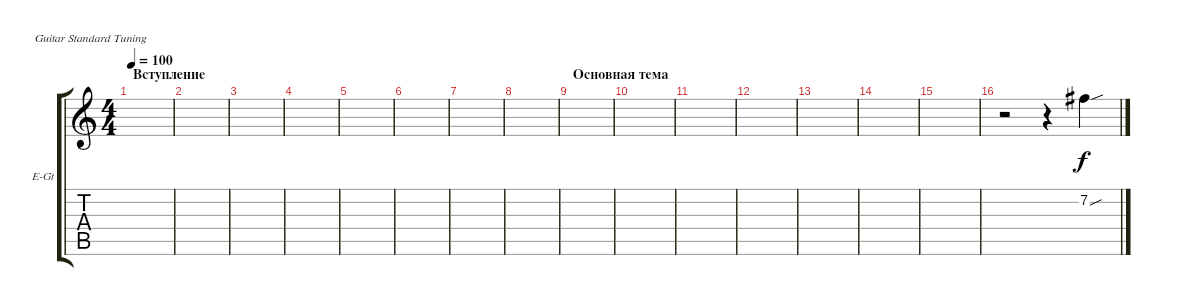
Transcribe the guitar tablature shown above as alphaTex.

\defaultSystemsLayout 4
\bracketExtendMode groupsimilarinstruments
\firstSystemTrackNameOrientation horizontal
\otherSystemsTrackNameOrientation horizontal
\track ("Slide Guitar" "E-Gt") {instrument electricguitarclean}
\staff {score tabs}
\tuning (E4 B3 G3 D3 A2 E2)
\ts (4 4)
\section ("" "Вступление")
\tempo 100
\clef g2
\scale
0.653631
\ks c
|
\scale
0.346369 |
\scale
0.5 |
\scale
0.5 |
\scale
0.5 |
\scale
0.5 |
\scale
0.5 |
\scale
0.5 |
\section ("" "Основная тема")
\scale
0.5 |
\scale
0.5 |
\scale
0.5 |
\scale
0.5 |
\scale
0.5 |
\scale
0.5 |
\scale
0.5 |
\scale
0.5 r.2 r.4 7.2{sou}.4
